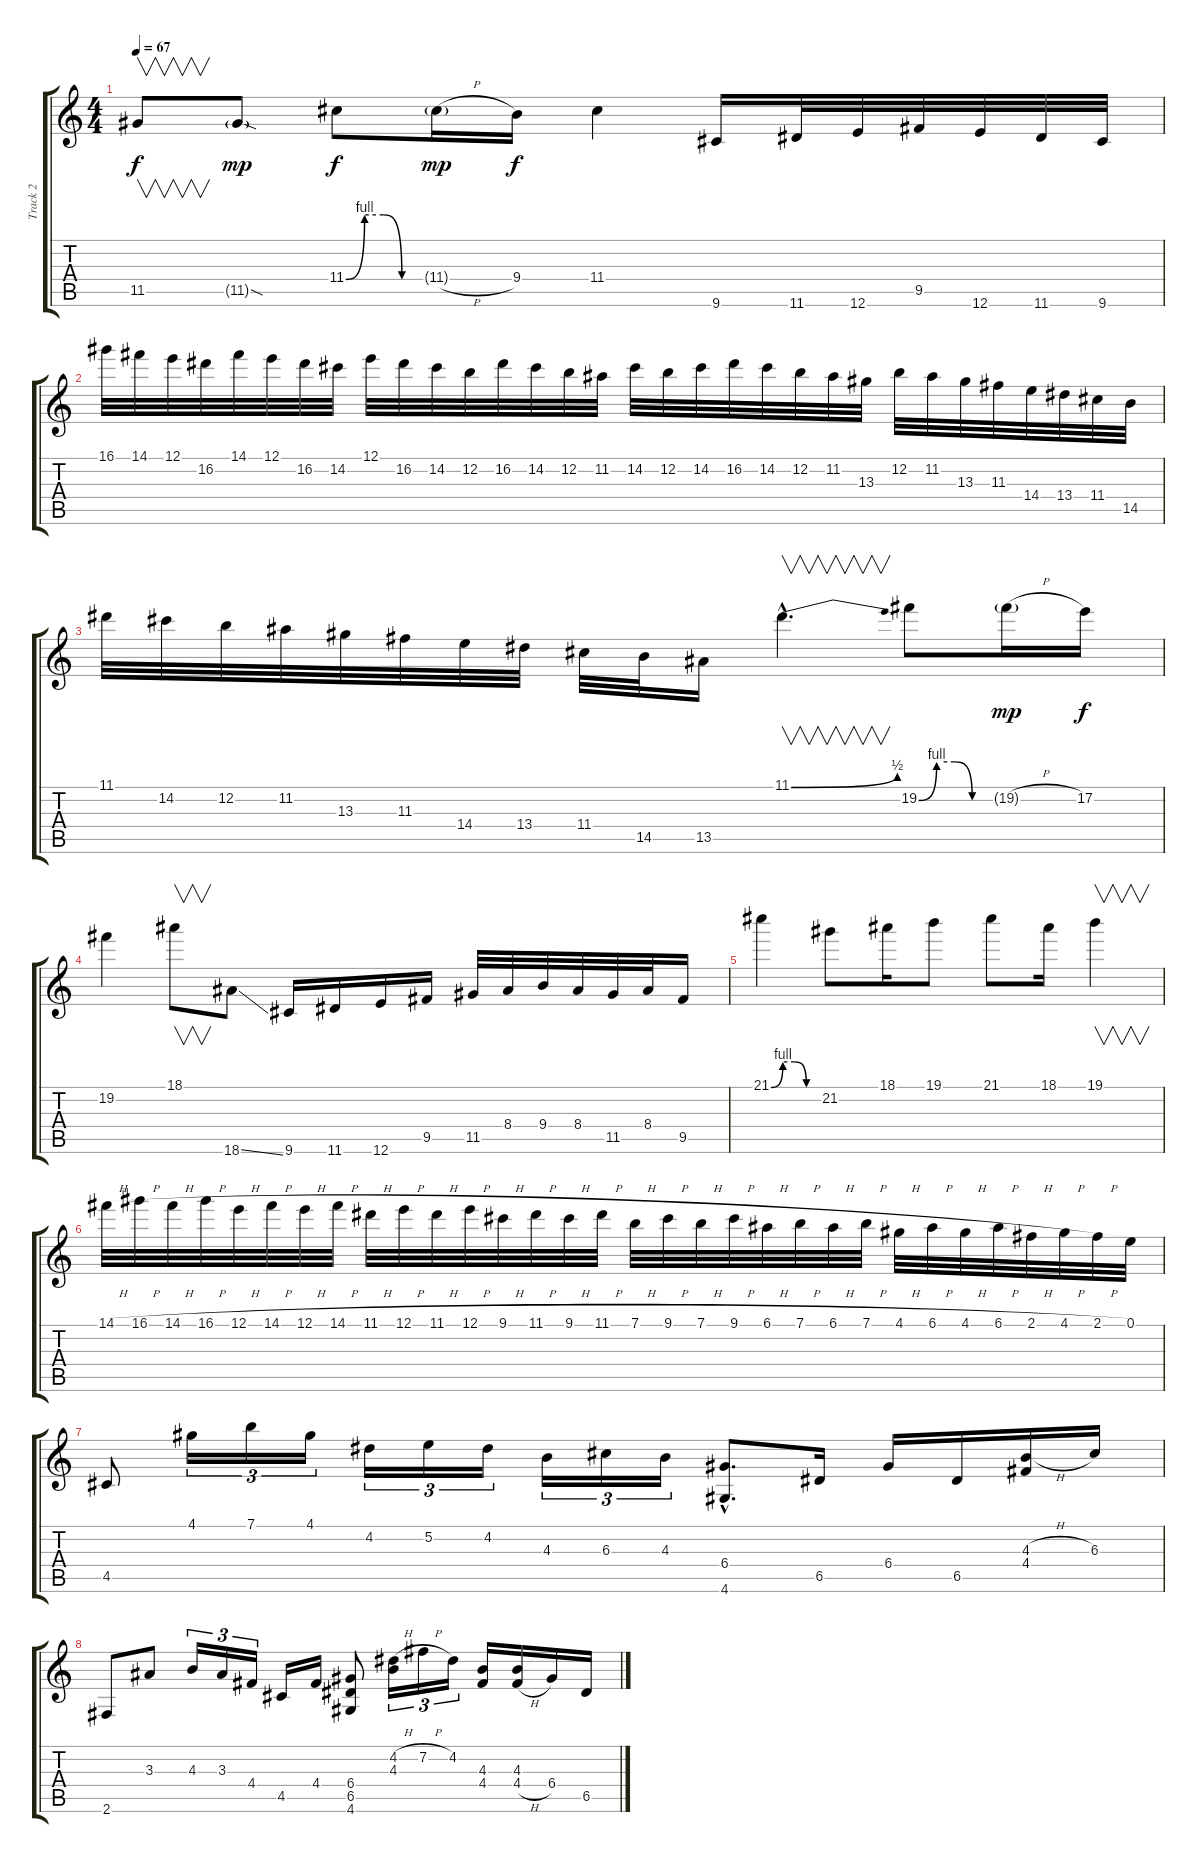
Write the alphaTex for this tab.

\track ("Track 2" "Track 2") {instrument overdrivenguitar}
\staff {score tabs}
\tuning (E4 B3 G3 D3 A2 E2) {hide}
\ts (4 4)
\tempo 67
\clef g2
\ks c
11.5.8{v dy f} 11.5{sod g}.8{dy mp} 11.4{be (custom 0 0 15 4 30 4 45 0 60 0)}.8{dy f} 11.4{h g}.16{dy mp} 9.4.16{dy f} 11.4.4 9.6.16 11.6.32 12.6.32 9.5.32 12.6.32 11.6.32 9.6.32 |
16.1.32 14.1.32 12.1.32 16.2.32 14.1.32 12.1.32 16.2.32 14.2.32 12.1.32 16.2.32 14.2.32 12.2.32 16.2.32 14.2.32 12.2.32 11.2.32 14.2.32 12.2.32 14.2.32 16.2.32 14.2.32 12.2.32 11.2.32 13.3.32 12.2.32 11.2.32 13.3.32 11.3.32 14.4.32 13.4.32 11.4.32 14.5.32 |
11.1.32 14.2.32 12.2.32 11.2.32 13.3.32 11.3.32 14.4.32 13.4.32 11.4.32 14.5.32 13.5.16 11.1{be (bend 0 0 60 2) hac}.4{v d} 19.2{be (custom 0 0 15 4 30 4 45 0 60 0)}.8 19.2{h g}.16{dy mp} 17.2.16{dy f} |
19.2.4 18.1.8{v} 18.6{ss}.8 9.6.16 11.6.16 12.6.16 9.5.16 11.5.32 8.4.32 9.4.32 8.4.32 11.5.32 8.4.32 9.5.16 |
21.1{be (custom 0 0 15 4 30 4 45 0 60 0)}.4 21.2.8 18.1.16 19.1.8 21.1.8 18.1.16 19.1.4{v} |
14.1{h}.32 16.1{h}.32 14.1{h}.32 16.1{h}.32 12.1{h}.32 14.1{h}.32 12.1{h}.32 14.1{h}.32 11.1{h}.32 12.1{h}.32 11.1{h}.32 12.1{h}.32 9.1{h}.32 11.1{h}.32 9.1{h}.32 11.1{h}.32 7.1{h}.32 9.1{h}.32 7.1{h}.32 9.1{h}.32 6.1{h}.32 7.1{h}.32 6.1{h}.32 7.1{h}.32 4.1{h}.32 6.1{h}.32 4.1{h}.32 6.1{h}.32 2.1{h}.32 4.1{h}.32 2.1{h}.32 0.1.32 |
4.5.8 4.1.16{tu (3 2)} 7.1.16{tu (3 2)} 4.1.16{tu (3 2)} 4.2.16{tu (3 2)} 5.2.16{tu (3 2)} 4.2.16{tu (3 2)} 4.3.16{tu (3 2)} 6.3.16{tu (3 2)} 4.3.16{tu (3 2)} (6.4{hac} 4.6{hac}).8{d} 6.5.16 6.4.16 6.5.16 (4.3{h} 4.4).16 6.3.16 |
2.6.8 3.3.8 4.3.16{tu (3 2)} 3.3.16{tu (3 2)} 4.4.16{tu (3 2)} 4.5.16 4.4.16 (6.4 6.5 4.6).8 (4.2{h} 4.3).16{tu (3 2)} 7.2{h}.16{tu (3 2)} 4.2.16{tu (3 2)} (4.3 4.4).16 (4.3 4.4{h}).16 6.4.16 6.5.16
